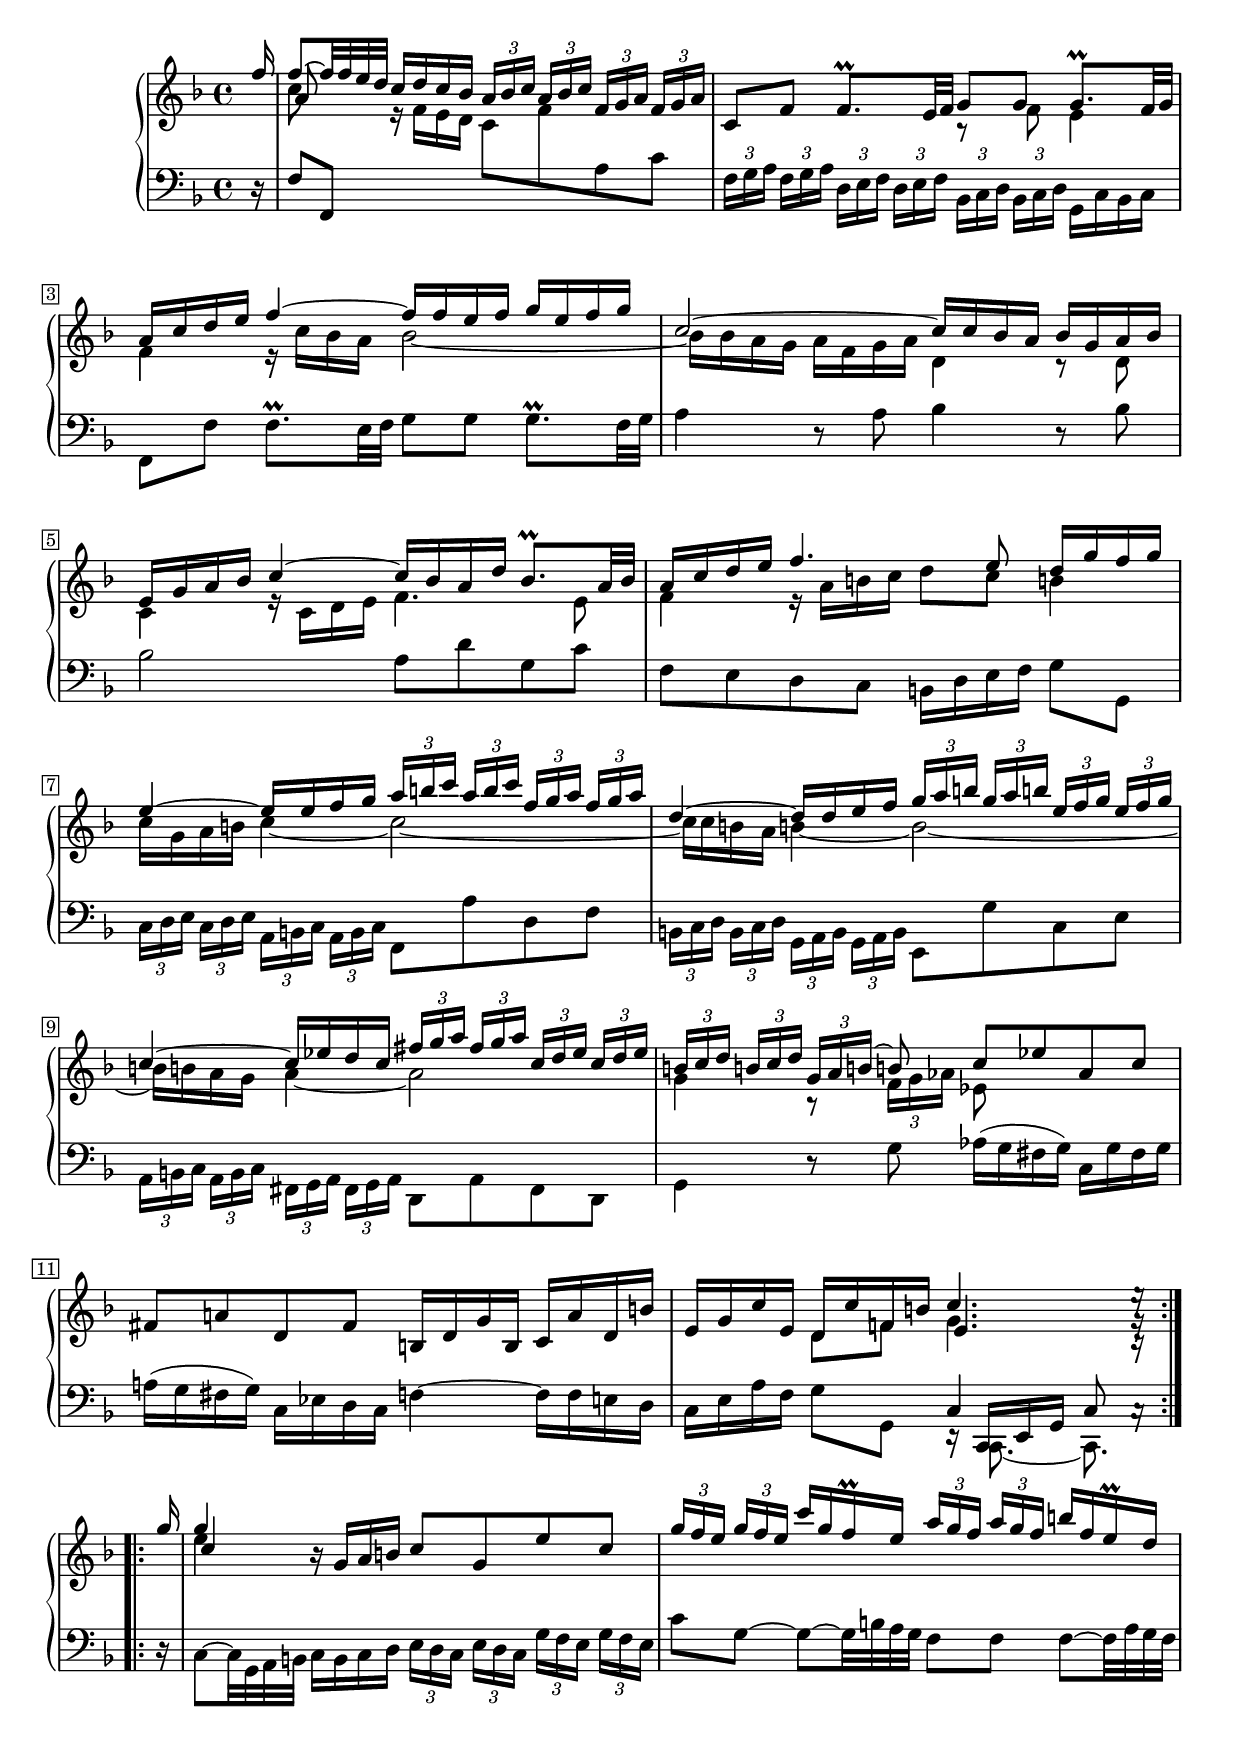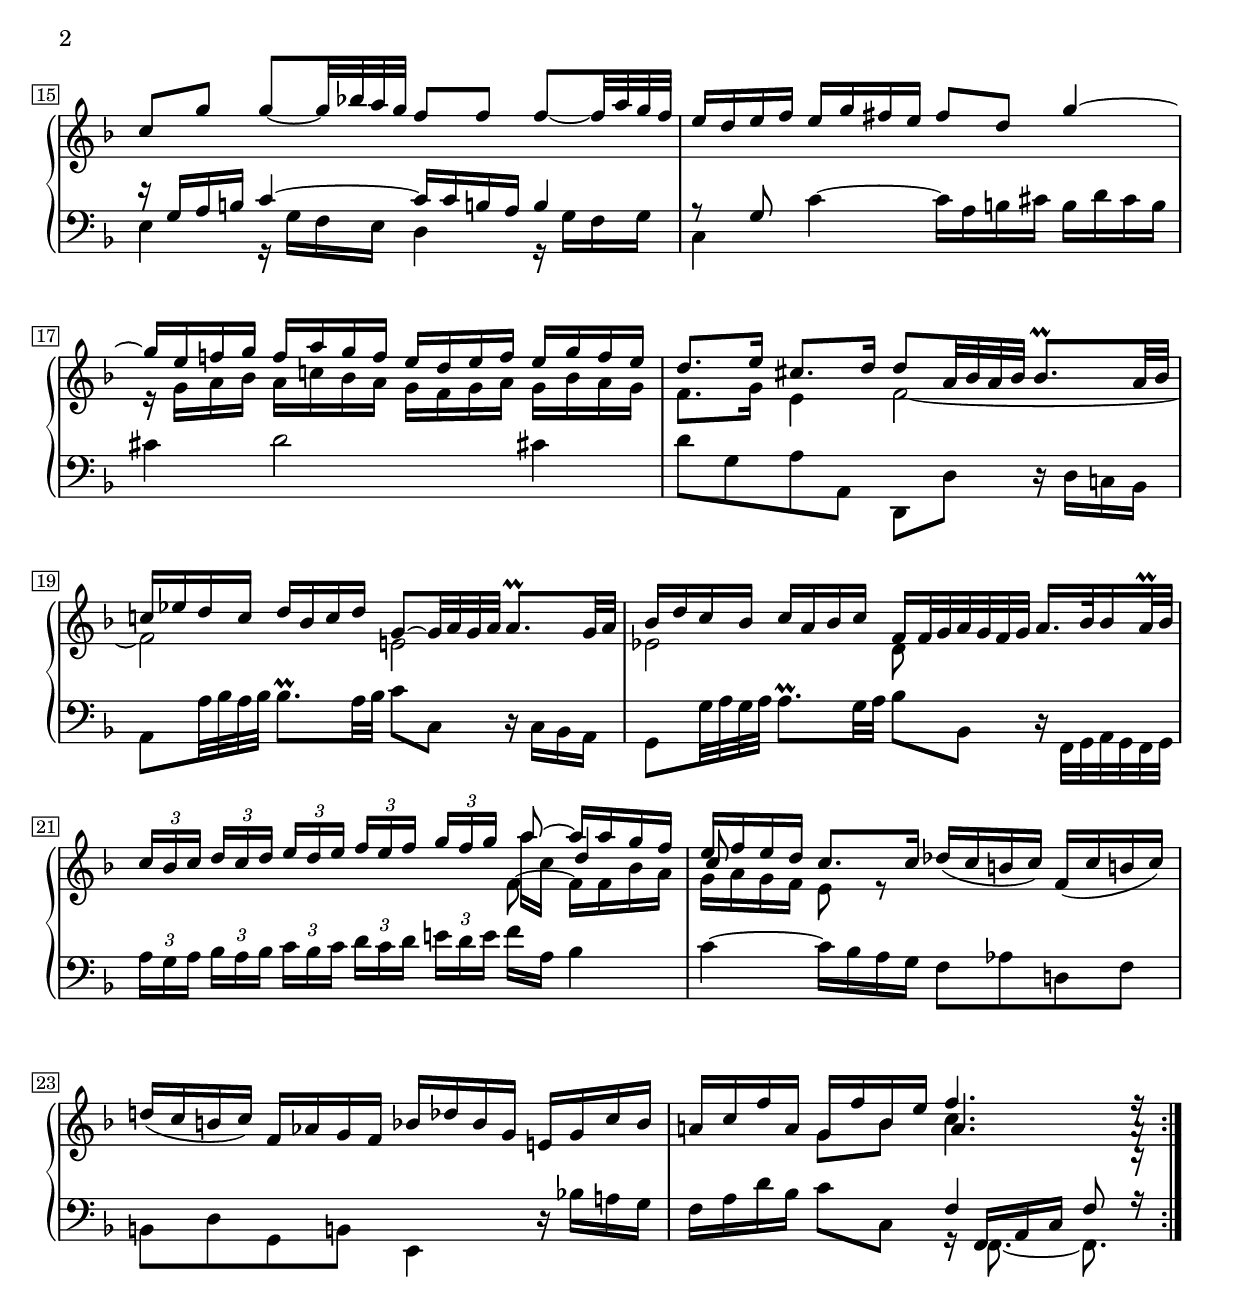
Global = {
   \key f \major
   \time 4/4
   \include "../../global.ly"
}

Upper = \relative c'' {
  \clef treble
  \Global
  \label #'SuiteIVAllemande
  \partial 16
  \repeat volta 4 {
  \stemUp f16
  | << { f8~ f32 f e d } \\ c8 \\ a >> c16 d c bes
    \tupletUp \tuplet 3/2 8 {
      a[ bes c] a[ bes c]  f,[ g a] f[ g a]
    }
  | c,8 f  f8.\prall e32 f
    << { g8 g } \\ { r f } >>  << { g8.\prall f32 g } \\ e4 >>
  | << { a16 c d e } \\ f,4 >>  << f'~ \\ { r16 c bes a } >>  << { f'16 f e f  g e f g } \\ bes,2~ >>
  | << c2~ \\ { bes16 bes a g  a f g a } >>  << { c16 c bes a } \\ d,4 >>  << { bes'16 g a bes } \\ { r8 d, } >>
  %5
  | << { e16 g a bes  c4~  c16 bes a d  bes8.\prall a32 bes } \\ { c,4  r16 c d e  f4. e8 } >>
  | << { a16 c d e  f4.  e8   d16 g f g } \\ { f,4  r16 a b c  d8 c  b!4 } >>
  | << { e4~  e16 e f g } \\ { c,16 g a b  c4~ } >>
    <<
    \tupletUp \tuplet 3/2 8 {
      a'16[ b c]  a[ b c]  f,[ g a]  f[ g a]
    }
    \\
    c,2~
    >>
  | << { d4~  d16 d e f } \\ { c16 c b! a  b!4~ } >>
    <<
    \tupletUp \tuplet 3/2 8 {
      g'16[ a b!]  g[ a b!]  e,[ f g]  e[ f g]
    }
    \\
    b,2~
    >>
  | << { c4~  c16 ees d c } \\ { b16 b a g  a4~ } >>
    <<
    \tupletUp \tuplet 3/2 8 {
      fis'16[ g a]  fis[ g a]  c,[ d ees]  c[ d ees]
    }
    \\
    a,2
    >>
  %10
  | <<
    {
      \tupletUp \tuplet 3/2 8 {
        b!16[ c d]  b![ c d]  g,[ a b!]~
      }
      b!8
      c ees  aes, c
    }
    \\
    {
      g4  r8
      \tupletDown \tuplet 3/2 8 {
	f16 g aes
      }
      ees8
    }
    >>
  | fis8 a!  d, fis  b,!16 d g b,  c a' d, b'
  | e, g c e,  << { d16 c' f, b! } \\ { d,8 f } >>  << { c'4. e16\rest } \\ { g,4. g16\rest } \\ { e4. c16\rest } >> \partial 16
  %  \bar ":|."
  }
  %\break

  \repeat volta 4 {
      g''16
  |   << g4 \\ e \\ c >>  r16 g a b!  c8 g  e' c
        \tupletUp \tuplet 3/2 8 {
          g'16[ f e] g16[ f e]
        }
        c'16 g f\prall e
        \tupletUp \tuplet 3/2 8 {
          a16[ g f] a16[ g f]
        }
        b!16 f e\prall d
  %15
  |   c8 g'  g8~ g32 bes a g  f8 f  f8~  f32 a g f
  |   e16 d e f  e g fis e  fis8 d  << g4~ \\ {} >>
  |   << { g16 e f g  f a g f  e d e f  e g f e } \\ { r16 g, a bes  a c! bes a  g f g a  g bes a g } >>
  |   << { d'8. e16  cis8. d16  d8 a32 bes a bes  bes8.\prall a32 bes } \\ { f8. g16  e4  f2~ } >>
  |   << { c'16 ees d c  d bes c d  g,8~ g32 a g a  a8.\prall g32 a } \\ { f2  e!2 } >>
  %20
  |   << { bes'16 d c bes  c a bes c } \\ { ees,2 } >>
      << { f16 f32 g a g f g  a16. bes32  bes16 a32\prall bes } \\ { d,8 } >>
  |   \tupletUp \tuplet 3/2 8 {
        c'16[ bes c] d[ c d]  e[ d e] f[ e f]  g[ f g]
      }
      << { a8~ } \\ { a16[ c,] } \\ \stemDown f,8~ >>
      << { a'16 a g f } \\ \stemUp \override NoteColumn.force-hshift = #0.4 d4 \\ { \stemDown f,16 f bes a } >>
  | << { e'16 f e d } \\ \stemUp c8 \\ { \stemDown g16 a g f } >>  << { c'8. c16 } \\ { e,8 r } >>
    des'16( c b! c)  f,( c' b! c)
  | d!( c b! c)  f, aes g f  bes des bes g  e! g c bes
  | a c f a,
    << { g f' bes, e } \\ { g,8 bes } >>
    << { f'4. f16\rest } \\ { c4. a16\rest } \\ { a4. c,16\rest } >>
  }
}

Lower = \relative c {
  \clef bass
  \Global
  \partial 16
  \repeat volta 4 {
    r16
  | f8 f,
    \change Staff = "upper" {
      \stemDown r16 f'' e d  c8 f
    }
    \change Staff = "lower" {
      a, c
    }
  | \tupletUp \tuplet 3/2 8 {
      f,16[ g a] f[ g a]
    }
    \tupletUp \tuplet 3/2 8 {
      d,[ e f] d[ e f]
    }
    \tupletUp \tuplet 3/2 8 {
      bes,[ c d] bes[ c d]
    }
    g,16 c bes c
  | f,8 f'  f8.\prall e32 f  g8 g  g8.\prall f32 g
  | a4  r8 a  bes4  r8 bes
  %5
  | bes2  a8 d  g, c
  | f, e  d c  b!16 d e f  g8 g,
  | \tupletDown\tuplet 3/2 8 {
      c16[ d e] c[ d e]
    }
    \tuplet 3/2 8 {
      a,16[ b c] a[ b c]
    }
    f,8 a'  d, f
  | \tuplet 3/2 8 {
      b,!16[ c d] b[ c d]
    }
    \tuplet 3/2 8 {
      g,16[ a b] g[ a b]
    }
    e,8 g'  c, e
  | \tuplet 3/2 8 {
      a,16[ b c] a[ b c]
    }
    \tuplet 3/2 8 {
      fis,16[ g a] fis[ g a]
    }
    d,8 a'  fis d
  %10
  | g4  r8 g'  aes16([g fis g])  c,[g' fis g]
  | a!16([g fis g])  c,[ees d c]  f!4~  f16 f e d
  | c e a f  g8 g,
    << {
      c4  c8 c16\rest
    } \\ {
      r16 << { \stemUp c, e g } \\ { c,8.~ c8. } >>
    } >>
  \break
  }

  \repeat volta 4 {
    r16
  | c'8~  c32 g a b!  c16 b c d
    \tuplet 3/2 8 {
      e16[ d c] e[ d c]
    }
    \tuplet 3/2 8 {
      g'16[ f e] g[ f e]
    }
  | c'8 g~  g8~  g32 b! a g  f8 f  f~  f32 a g f
  %15
  | << { r16 g a b!  c4~  c16 c b! a  b4 } \\ { e,4  r16 g f e  d4  r16 g f g } >>
  | << { r8 g  } \\ { c,4 } >>  c'4~  c16 a b! cis  b d cis b
  | cis4  d2  cis4
  | d8 g,  a a,  d, d'  r16 d c bes
  | a8 a'32 bes a bes  bes8.\prall a32 bes  c8 c,  r16 c bes a
  %20
  |  g8 g'32 a g a  a8.\prall g32 a  bes8 bes,  r16 f32 g a g f g
  | \tupletUp \tuplet 3/2 8 {
      a'16[ g a] bes[ a bes]  c[ bes c] d[ c d]  e[ d e]
    }
    f16 a,  bes4
  | c4~  c16 bes a g  f8 aes  d, f
  | b,!8 d  g, b!  e,4  r16 bes'' a! g
  | f16 a d bes  c8 c,  << { f4  f8 r16 } \\ { r16 << { \stemUp f, a c } \\ { f,8.~ f8. } >> } >> \partial 16
  }
}

\score {
  \new PianoStaff
  <<
    \accidentalStyle Score.piano
    \context Staff = "upper" <<
      \set Staff.midiInstrument = #"acoustic grand"
      \Global
      \clef treble
      \Upper
    >>
    \context Staff = "lower" <<
      \set Staff.midiInstrument = #"acoustic grand"
      \Global
      \clef bass
      \Lower
    >>
  >>
  \header {
    title = "Allemande"
  }
  \layout {
    \context {
      \PianoStaff
      \override Parentheses.font-size = #-2
      \override TextScript.font-shape = #'italic
      \override TextScript.font-size = #-1
    }
  }
  \midi {
    \tempo 4 = 50
  }
}
